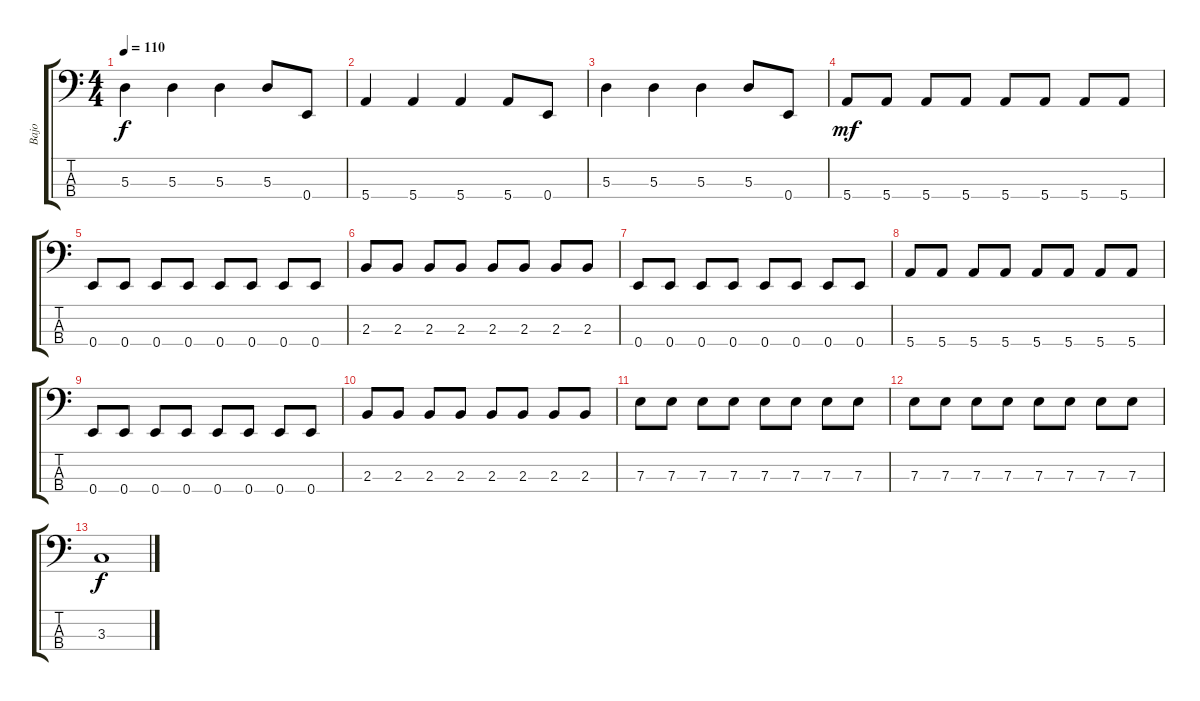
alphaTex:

\track ("Bajo" "Bajo") {instrument electricbassfinger}
\staff {score tabs}
\tuning (G2 D2 A1 E1) {hide}
\ts (4 4)
\tempo 110
\clef f4
\ks c
5.3.4{dy f} 5.3.4 5.3.4 5.3.8 0.4.8 |
5.4.4 5.4.4 5.4.4 5.4.8 0.4.8 |
5.3.4 5.3.4 5.3.4 5.3.8 0.4.8 |
5.4.8{dy mf} 5.4.8 5.4.8 5.4.8 5.4.8 5.4.8 5.4.8 5.4.8 |
0.4.8 0.4.8 0.4.8 0.4.8 0.4.8 0.4.8 0.4.8 0.4.8 |
2.3.8 2.3.8 2.3.8 2.3.8 2.3.8 2.3.8 2.3.8 2.3.8 |
0.4.8 0.4.8 0.4.8 0.4.8 0.4.8 0.4.8 0.4.8 0.4.8 |
5.4.8 5.4.8 5.4.8 5.4.8 5.4.8 5.4.8 5.4.8 5.4.8 |
0.4.8 0.4.8 0.4.8 0.4.8 0.4.8 0.4.8 0.4.8 0.4.8 |
2.3.8 2.3.8 2.3.8 2.3.8 2.3.8 2.3.8 2.3.8 2.3.8 |
7.3.8 7.3.8 7.3.8 7.3.8 7.3.8 7.3.8 7.3.8 7.3.8 |
7.3.8 7.3.8 7.3.8 7.3.8 7.3.8 7.3.8 7.3.8 7.3.8 |
3.3.1{dy f}
